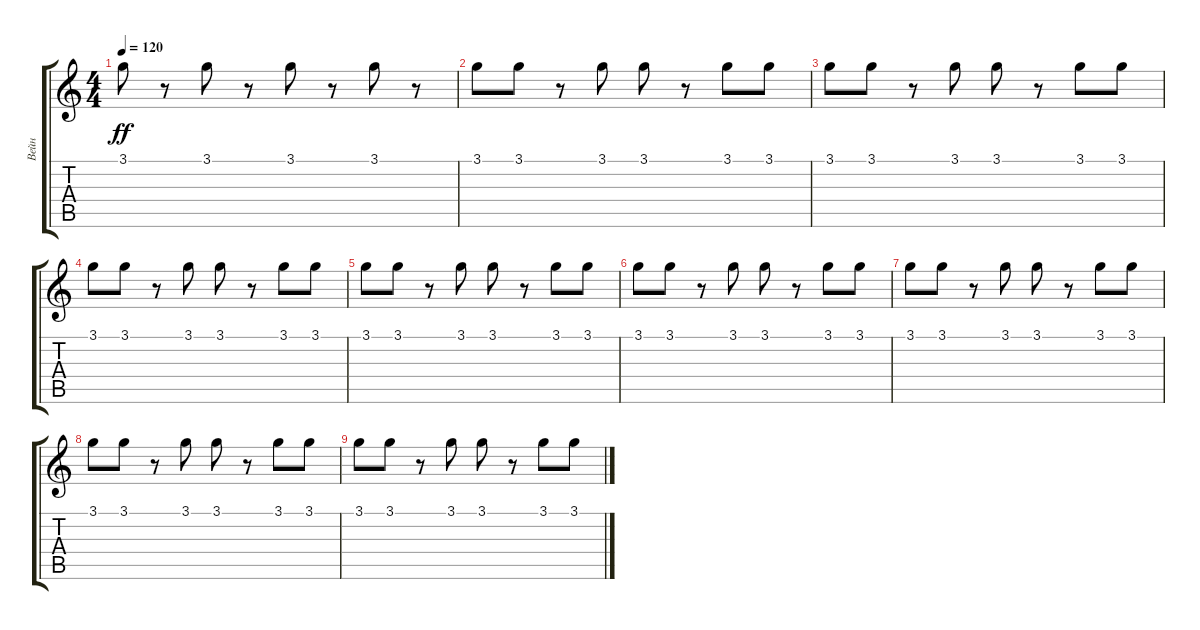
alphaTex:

\track ("Вейн" "Вейн") {instrument overdrivenguitar}
\staff {score tabs}
\tuning (E4 B3 G3 D3 A2 E2) {hide}
\ts (4 4)
\tempo 120
\clef g2
\ks c
3.1.8{dy ff} r.8 3.1.8 r.8 3.1.8 r.8 3.1.8 r.8 |
3.1.8 3.1.8 r.8 3.1.8 3.1.8 r.8 3.1.8 3.1.8 |
3.1.8 3.1.8 r.8 3.1.8 3.1.8 r.8 3.1.8 3.1.8 |
3.1.8 3.1.8 r.8 3.1.8 3.1.8 r.8 3.1.8 3.1.8 |
3.1.8 3.1.8 r.8 3.1.8 3.1.8 r.8 3.1.8 3.1.8 |
3.1.8 3.1.8 r.8 3.1.8 3.1.8 r.8 3.1.8 3.1.8 |
3.1.8 3.1.8 r.8 3.1.8 3.1.8 r.8 3.1.8 3.1.8 |
3.1.8 3.1.8 r.8 3.1.8 3.1.8 r.8 3.1.8 3.1.8 |
3.1.8 3.1.8 r.8 3.1.8 3.1.8 r.8 3.1.8 3.1.8
